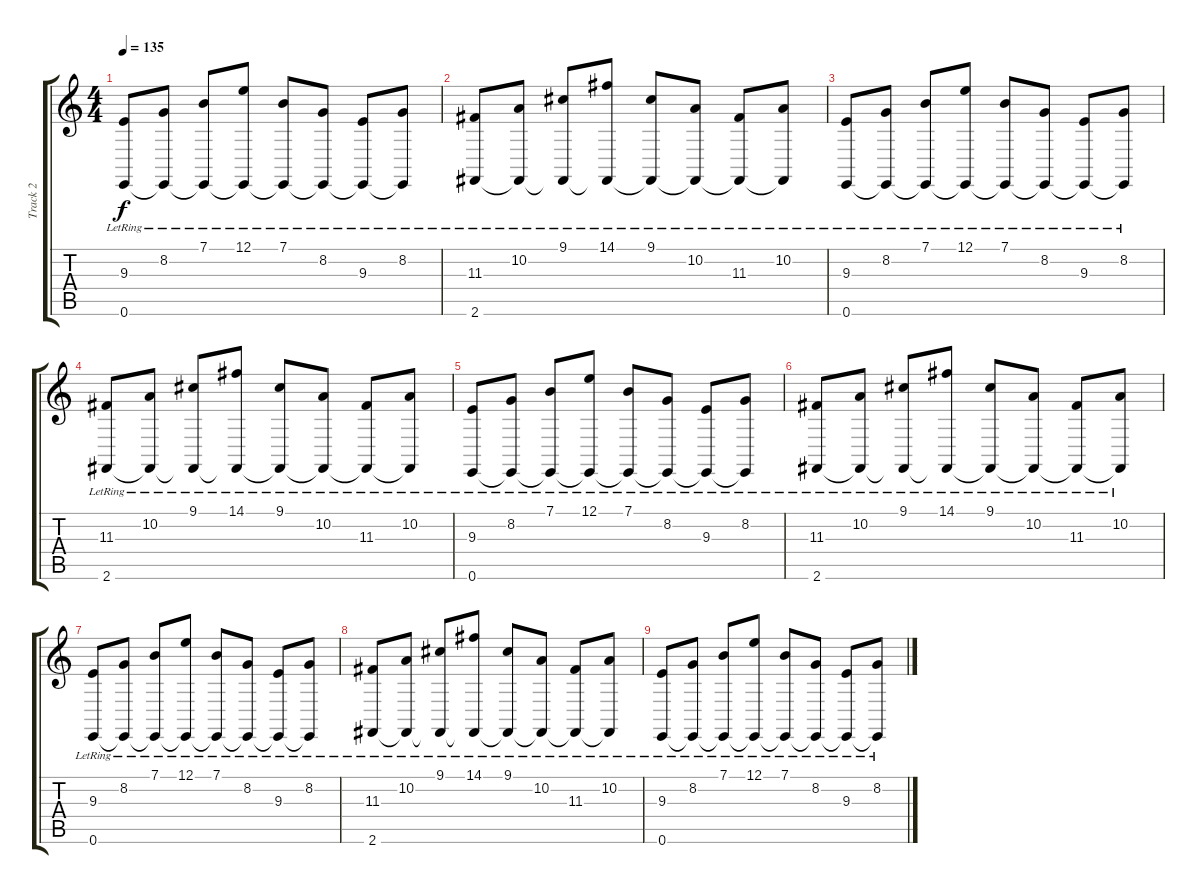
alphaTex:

\track ("Track 2" "Track 2") {instrument acousticgrandpiano}
\staff {score tabs}
\tuning (E4 B3 G3 D3 A2 E2) {hide}
\ts (4 4)
\tempo 135
\clef g2
\ks c
(9.3{lr} 0.6).8{dy f} (8.2{lr} 0.6{t}).8 (7.1{lr} 0.6{t}).8 (12.1{lr} 0.6{t}).8 (7.1{lr} 0.6{t}).8 (8.2{lr} 0.6{t}).8 (9.3{lr} 0.6{t}).8 (8.2{lr} 0.6{t}).8 |
(11.3{lr} 2.6).8 (10.2{lr} 2.6{t}).8 (9.1{lr} 2.6{t}).8 (14.1{lr} 2.6{t}).8 (9.1{lr} 2.6{t}).8 (10.2{lr} 2.6{t}).8 (11.3{lr} 2.6{t}).8 (10.2{lr} 2.6{t}).8 |
(9.3{lr} 0.6).8 (8.2{lr} 0.6{t}).8 (7.1{lr} 0.6{t}).8 (12.1{lr} 0.6{t}).8 (7.1{lr} 0.6{t}).8 (8.2{lr} 0.6{t}).8 (9.3{lr} 0.6{t}).8 (8.2{lr} 0.6{t}).8 |
(11.3{lr} 2.6).8 (10.2{lr} 2.6{t}).8 (9.1{lr} 2.6{t}).8 (14.1{lr} 2.6{t}).8 (9.1{lr} 2.6{t}).8 (10.2{lr} 2.6{t}).8 (11.3{lr} 2.6{t}).8 (10.2{lr} 2.6{t}).8 |
(9.3{lr} 0.6).8 (8.2{lr} 0.6{t}).8 (7.1{lr} 0.6{t}).8 (12.1{lr} 0.6{t}).8 (7.1{lr} 0.6{t}).8 (8.2{lr} 0.6{t}).8 (9.3{lr} 0.6{t}).8 (8.2{lr} 0.6{t}).8 |
(11.3{lr} 2.6).8 (10.2{lr} 2.6{t}).8 (9.1{lr} 2.6{t}).8 (14.1{lr} 2.6{t}).8 (9.1{lr} 2.6{t}).8 (10.2{lr} 2.6{t}).8 (11.3{lr} 2.6{t}).8 (10.2{lr} 2.6{t}).8 |
(9.3{lr} 0.6).8 (8.2{lr} 0.6{t}).8 (7.1{lr} 0.6{t}).8 (12.1{lr} 0.6{t}).8 (7.1{lr} 0.6{t}).8 (8.2{lr} 0.6{t}).8 (9.3{lr} 0.6{t}).8 (8.2{lr} 0.6{t}).8 |
(11.3{lr} 2.6).8 (10.2{lr} 2.6{t}).8 (9.1{lr} 2.6{t}).8 (14.1{lr} 2.6{t}).8 (9.1{lr} 2.6{t}).8 (10.2{lr} 2.6{t}).8 (11.3{lr} 2.6{t}).8 (10.2{lr} 2.6{t}).8 |
(9.3{lr} 0.6).8 (8.2{lr} 0.6{t}).8 (7.1{lr} 0.6{t}).8 (12.1{lr} 0.6{t}).8 (7.1{lr} 0.6{t}).8 (8.2{lr} 0.6{t}).8 (9.3{lr} 0.6{t}).8 (8.2{lr} 0.6{t}).8
